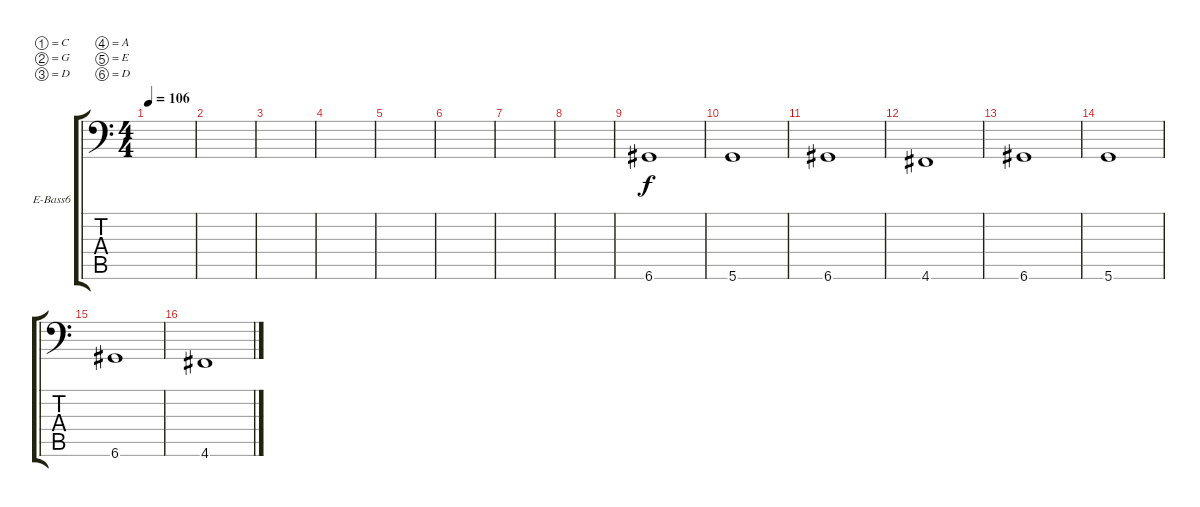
\defaultSystemsLayout 4
\bracketExtendMode groupsimilarinstruments
\firstSystemTrackNameOrientation horizontal
\otherSystemsTrackNameOrientation horizontal
\track ("Electric Bass" "E-Bass6") {instrument electricbassfinger}
\staff {score tabs}
\tuning (C3 G2 D2 A1 E1 D1)
\ts (4 4)
\tempo 106
\clef f4
\ks c
|
|
|
|
|
|
|
|
6.6.1 |
5.6.1 |
6.6.1 |
4.6.1 |
6.6.1 |
5.6.1 |
6.6.1 |
4.6.1
